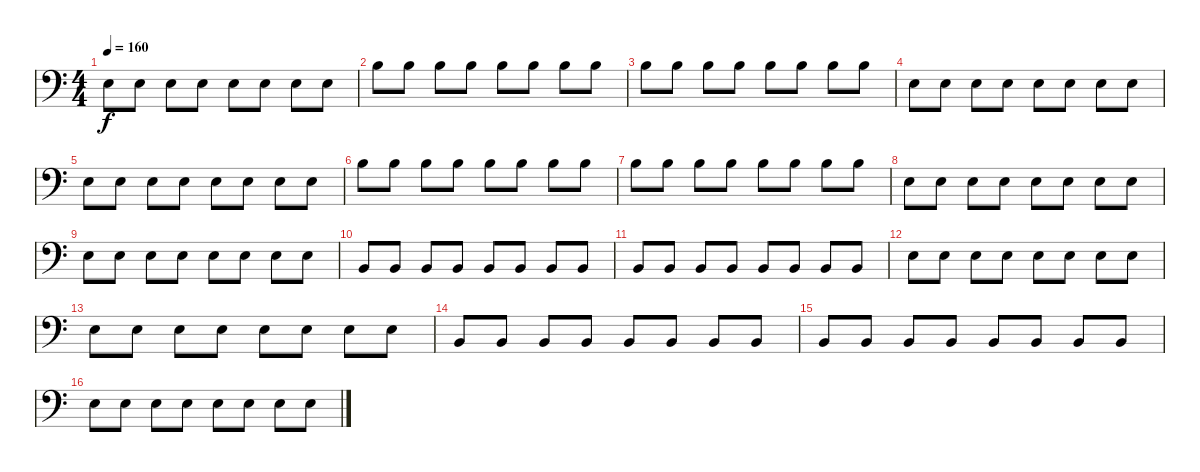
\track "" {instrument electricbasspick}
\staff {score}
\tuning (G2 D2 A1 E1 B0) {hide}
\ts (4 4)
\tempo 160
\clef f4
\ks c
2.2.8{dy f} 2.2.8 2.2.8 2.2.8 2.2.8 2.2.8 2.2.8 2.2.8 |
4.1.8 4.1.8 4.1.8 4.1.8 4.1.8 4.1.8 4.1.8 4.1.8 |
4.1.8 4.1.8 4.1.8 4.1.8 4.1.8 4.1.8 4.1.8 4.1.8 |
2.2.8 2.2.8 2.2.8 2.2.8 2.2.8 2.2.8 2.2.8 2.2.8 |
2.2.8 2.2.8 2.2.8 2.2.8 2.2.8 2.2.8 2.2.8 2.2.8 |
4.1.8 4.1.8 4.1.8 4.1.8 4.1.8 4.1.8 4.1.8 4.1.8 |
4.1.8 4.1.8 4.1.8 4.1.8 4.1.8 4.1.8 4.1.8 4.1.8 |
2.2.8 2.2.8 2.2.8 2.2.8 2.2.8 2.2.8 2.2.8 2.2.8 |
2.2.8 2.2.8 2.2.8 2.2.8 2.2.8 2.2.8 2.2.8 2.2.8 |
2.3.8 2.3.8 2.3.8 2.3.8 2.3.8 2.3.8 2.3.8 2.3.8 |
2.3.8 2.3.8 2.3.8 2.3.8 2.3.8 2.3.8 2.3.8 2.3.8 |
2.2.8 2.2.8 2.2.8 2.2.8 2.2.8 2.2.8 2.2.8 2.2.8 |
2.2.8 2.2.8 2.2.8 2.2.8 2.2.8 2.2.8 2.2.8 2.2.8 |
2.3.8 2.3.8 2.3.8 2.3.8 2.3.8 2.3.8 2.3.8 2.3.8 |
2.3.8 2.3.8 2.3.8 2.3.8 2.3.8 2.3.8 2.3.8 2.3.8 |
2.2.8 2.2.8 2.2.8 2.2.8 2.2.8 2.2.8 2.2.8 2.2.8
